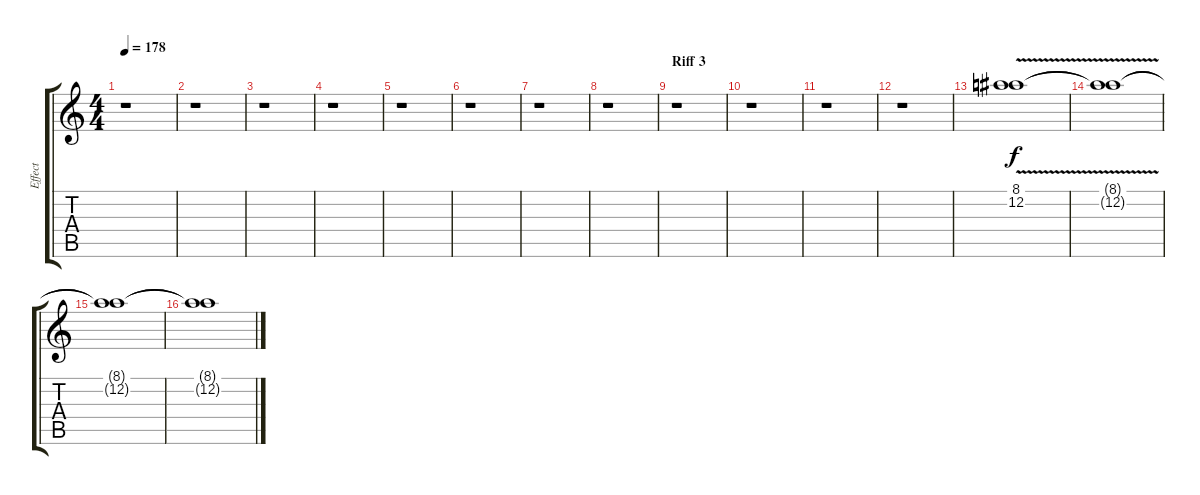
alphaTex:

\track ("Effect" "Effect") {instrument lead4chiff}
\staff {score tabs}
\tuning (D5 A4 F4 C4 G3 C3) {hide}
\ts (4 4)
\tempo 178
\clef g2
\ks c
r.1{dy f} |
r.1 |
r.1 |
r.1 |
r.1 |
r.1 |
r.1 |
r.1 |
\section ("" "Riff 3")
r.1 |
r.1 |
r.1 |
r.1 |
(8.1{v} 12.2{v}).1{volume 10} |
(8.1{t} 12.2{t}).1 |
(8.1{t} 12.2{t}).1 |
(8.1{t} 12.2{t}).1
